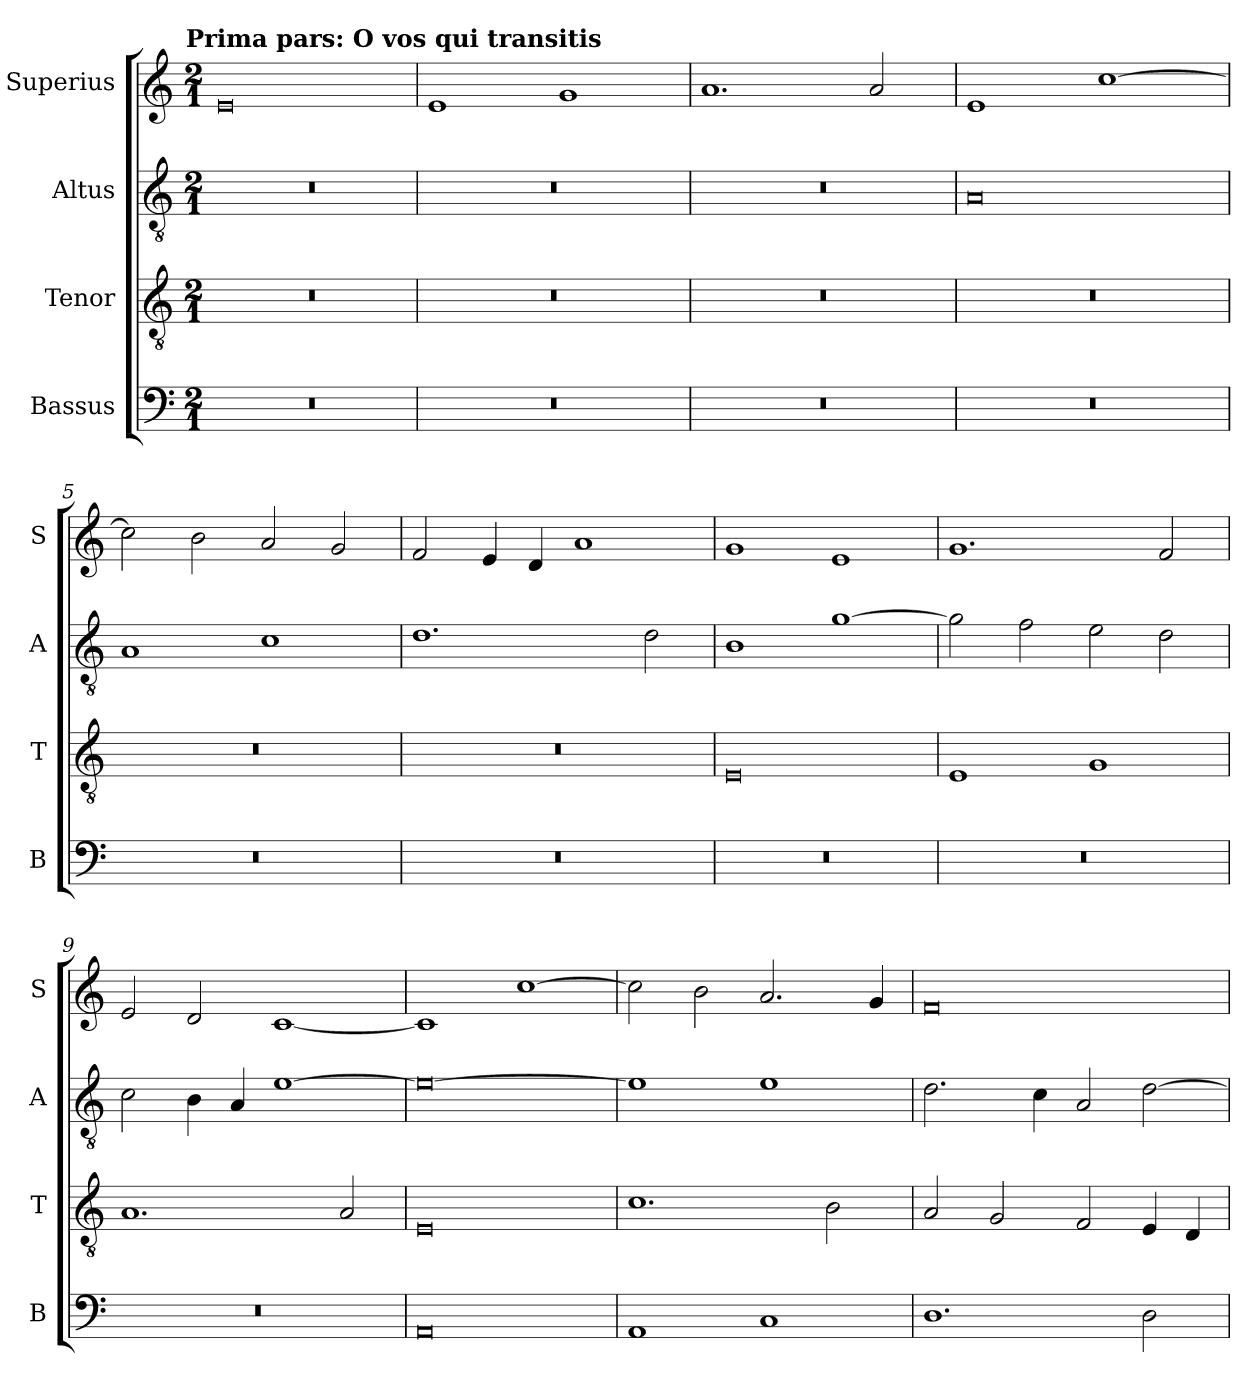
**kern	**kern	**kern	**kern
*part4	*part3	*part2	*part1
*staff4	*staff3	*staff2	*staff1
*I"Bassus	*I"Tenor	*I"Altus	*I"Superius
*I'B	*I'T	*I'A	*I'S
*clefF4	*clefGv2	*clefGv2	*clefG2
*k[]	*k[]	*k[]	*k[]
*C:	*C:	*C:	*C:
!!LO:TX:omd:t=Prima pars&colon; O vos qui transitis
*M2/1	*M2/1	*M2/1	*M2/1
=1	=1	=1	=1
0r	0r	0r	0e
=2	=2	=2	=2
0r	0r	0r	1e
.	.	.	1g
=3	=3	=3	=3
0r	0r	0r	1.a
.	.	.	2a
=4	=4	=4	=4
0r	0r	0A	1e
.	.	.	[1cc
=5	=5	=5	=5
0r	0r	1A	2cc]
.	.	.	2b
.	.	1c	2a
.	.	.	2g
=6	=6	=6	=6
0r	0r	1.d	2f
.	.	.	4e
.	.	.	4d
.	.	.	1a
.	.	2d	.
=7	=7	=7	=7
0r	0E	1B	1g
.	.	[1g	1e
=8	=8	=8	=8
0r	1E	2g]	1.g
.	.	2f	.
.	1G	2e	.
.	.	2d	2f
=9	=9	=9	=9
0r	1.A	2c	2e
.	.	4B	2d
.	.	4A	.
.	.	[1e	[1c
.	2A	.	.
=10	=10	=10	=10
0AA	0E	0e_	1c]
.	.	.	[1cc
=11	=11	=11	=11
1AA	1.c	1e]	2cc]
.	.	.	2b
1C	.	1e	2.a
.	2B	.	.
.	.	.	4g
=12	=12	=12	=12
1.D	2A	2.d	0f
.	2G	.	.
.	.	4c	.
.	2F	2A	.
2D	4E	[2d	.
.	4D	.	.
=	=	=	=
*-	*-	*-	*-
